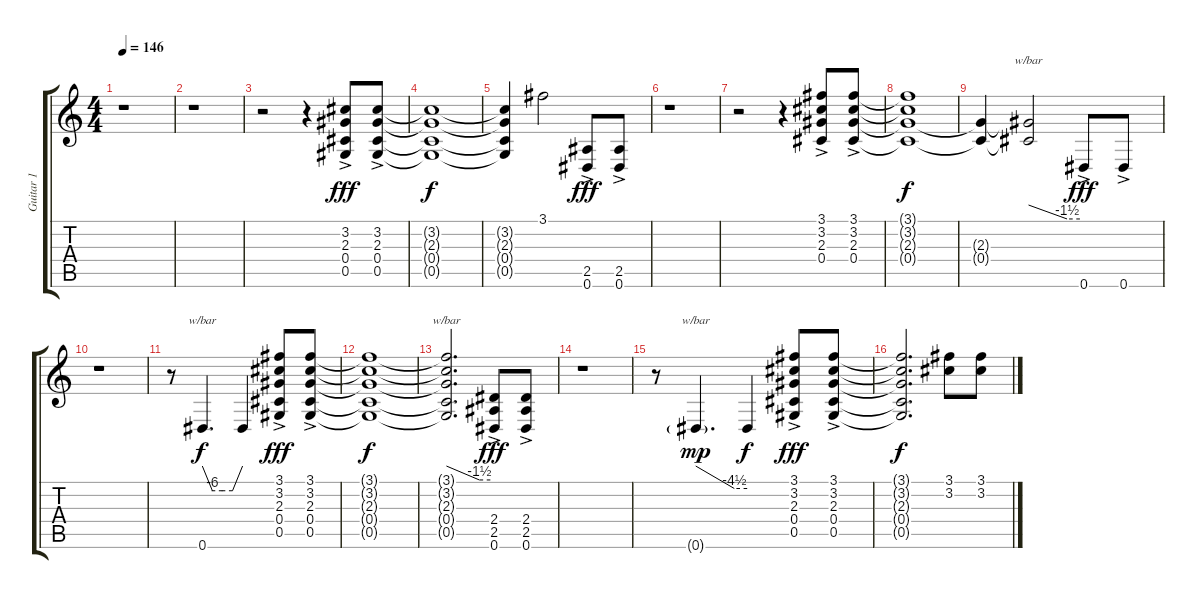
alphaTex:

\track ("Guitar 1" "Guitar 1") {instrument overdrivenguitar}
\staff {score tabs}
\tuning (Eb4 Bb3 Gb3 Db3 Ab2 Eb2) {hide}
\ts (4 4)
\tempo 146
\clef g2
\ks c
r.1{dy f} |
r.1 |
r.2 r.4 (3.2{ac} 2.3{ac} 0.4{ac} 0.5{ac}).8{dy fff} (3.2{ac} 2.3{ac} 0.4{ac} 0.5{ac}).8 |
(3.2{t} 2.3{t} 0.4{t} 0.5{t}).1{dy f} |
(3.2{t} 2.3{t} 0.4{t} 0.5{t}).4 3.1.2 (2.5{ac} 0.6{ac}).8{dy fff} (2.5{ac} 0.6{ac}).8 |
r.1 |
r.2 r.4 (3.1{ac} 3.2{ac} 2.3{ac} 0.4{ac}).8 (3.1{ac} 3.2{ac} 2.3{ac} 0.4{ac}).8 |
(3.1{t} 3.2{t} 2.3{t} 0.4{t}).1{dy f} |
(2.3{t} 0.4{t}).4 (2.3{t} 0.4{t}).2{tbe (custom default 0 0 45 -6 60 -6)} 0.6{ac}.8{dy fff} 0.6{ac}.8 |
r.1 |
r.8 0.6.4{d tbe (custom default 0 0 15 -24 30 -24 45 -24 60 0) dy f} 0.6{t}.4 (3.1{ac} 3.2{ac} 2.3{ac} 0.4{ac} 0.5{ac}).8{dy fff} (3.1{ac} 3.2{ac} 2.3{ac} 0.4{ac} 0.5{ac}).8 |
(3.1{t} 3.2{t} 2.3{t} 0.4{t} 0.5{t}).1{dy f} |
(3.1{t} 3.2{t} 2.3{t} 0.4{t} 0.5{t}).2{d tbe (custom default 0 0 45 -6 60 -6)} (2.4{ac} 2.5{ac} 0.6{ac}).8{dy fff} (2.4{ac} 2.5{ac} 0.6{ac}).8 |
r.1 |
r.8 0.6{g}.4{d tbe (custom default 0 0 45 -18 60 -18) dy mp} 0.6{t}.4{dy f} (3.1{ac} 3.2{ac} 2.3{ac} 0.4{ac} 0.5{ac}).8{dy fff} (3.1{ac} 3.2{ac} 2.3{ac} 0.4{ac} 0.5{ac}).8 |
(3.1{t} 3.2{t} 2.3{t} 0.4{t} 0.5{t}).2{d dy f} (3.1 3.2).8 (3.1 3.2).8
